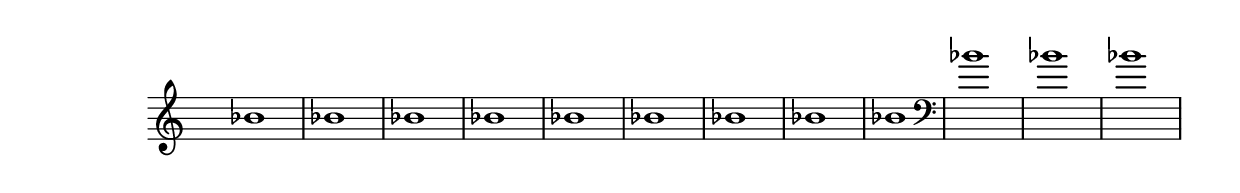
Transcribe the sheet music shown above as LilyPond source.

\version "2.14.2"

%%\header { texidoc="1 - Nota Nova"}

\relative c'' {
  \override Staff.TimeSignature #'transparent = ##t
  \override Score.BarNumber #'transparent = ##t
  \override Score.RehearsalMark #'font-size = #-2

  %% CLARINETE
  \tag #'cl {
    bes1
  }
  %% FLAUTA
  \tag #'fl {
    bes
  }
  %% OBOÉ
  \tag #'ob {
    bes
  }
  %% SAX ALTO
  \tag #'saxa {
    bes
  }
  %% SAX TENOR
  \tag #'saxt {
    bes
  }
  %% SAX GENES
  \tag #'saxg {
    bes
  }
  %% TROMPETE
  \tag #'tpt {
    bes
  }
  %% TROMPA
  \tag #'tpa {
    bes
  }
  %% TROMPA OP
  \tag #'tpaop {
    bes
  }
  %% TROMBONE

  \tag #'tbn {
    \clef bass
    bes
  }
  %% TUBA MIB
  \tag #'tbamib {
    \clef bass
    bes
  }
  %% TUBA SIB
  \tag #'tbasib {
    \clef bass
    bes
  }

  %% END DOCUMENT
}
